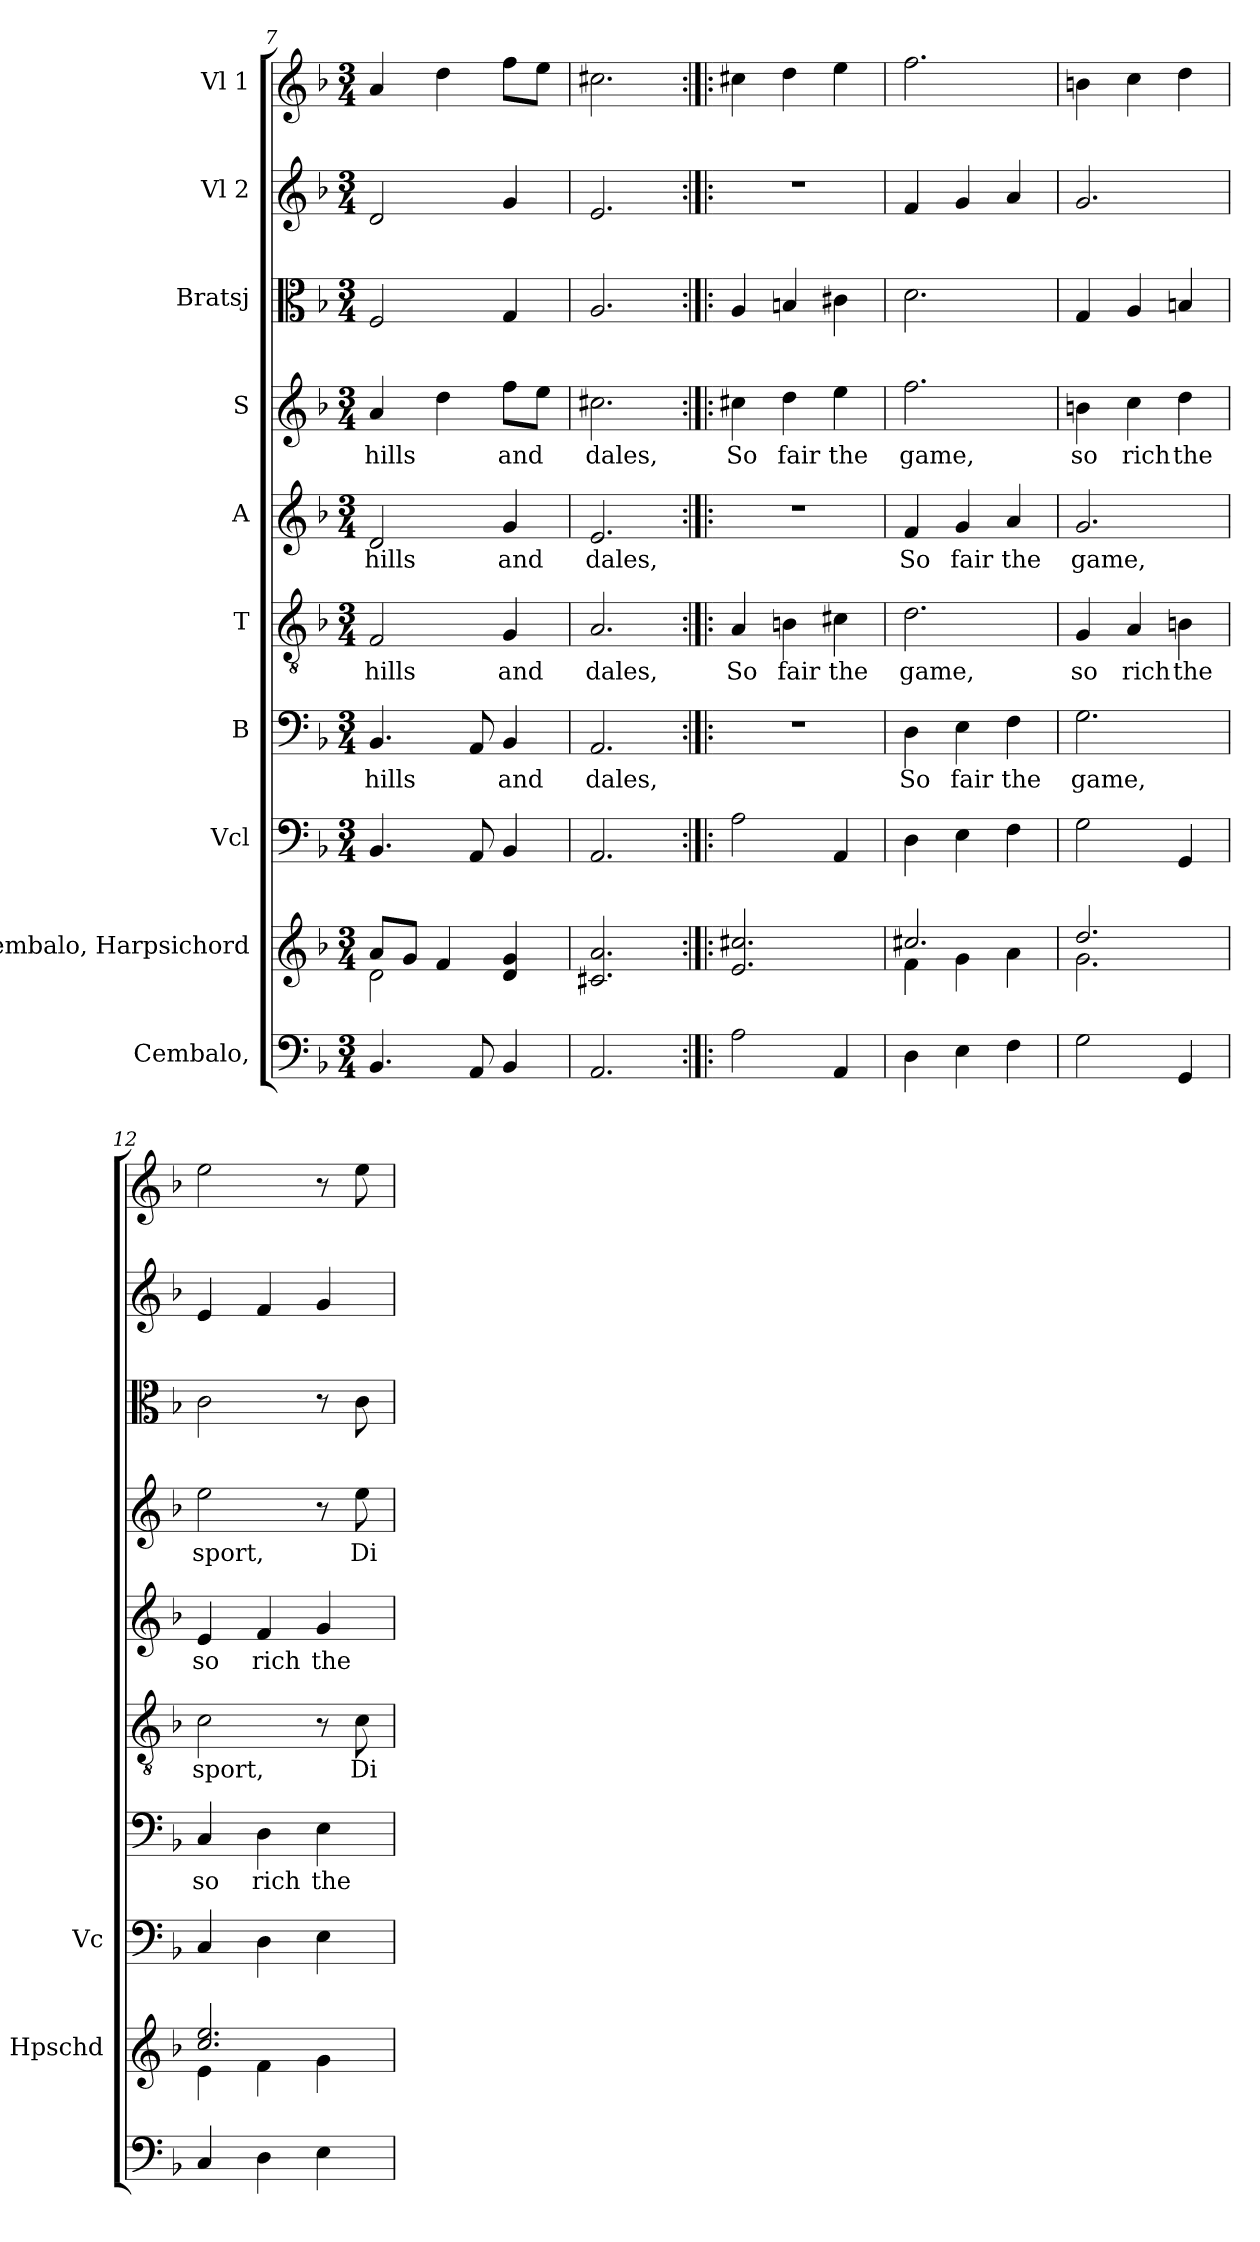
**kern	**kern	**kern	**kern	**text	**kern	**text	**kern	**text	**kern	**text	**kern	**kern	**kern
*part10	*part9	*part8	*part7	*part7	*part6	*part6	*part5	*part5	*part4	*part4	*part3	*part2	*part1
*staff10	*staff9	*staff8	*staff7	*staff7	*staff6	*staff6	*staff5	*staff5	*staff4	*staff4	*staff3	*staff2	*staff1
*I"Cembalo,	*I"Cembalo, Harpsichord	*I"Vcl	*I"B	*	*I"T	*	*I"A	*	*I"S	*	*I"Bratsj	*I"Vl 2	*I"Vl 1
*	*I'Hpschd	*I'Vc	*	*	*	*	*	*	*	*	*	*	*
!!LO:PB:g=z
*clefF4	*clefG2	*clefF4	*clefF4	*	*clefGv2	*	*clefG2	*	*clefG2	*	*clefC3	*clefG2	*clefG2
*k[b-]	*k[b-]	*k[b-]	*k[b-]	*	*k[b-]	*	*k[b-]	*	*k[b-]	*	*k[b-]	*k[b-]	*k[b-]
*M3/4	*M3/4	*M3/4	*M3/4	*	*M3/4	*	*M3/4	*	*M3/4	*	*M3/4	*M3/4	*M3/4
=7	=7	=7	=7	=7	=7	=7	=7	=7	=7	=7	=7	=7	=7
*	*^	*	*	*	*	*	*	*	*	*	*	*	*
!	!	!	!	!	!LO:LY:b	!	!LO:LY:b	!	!LO:LY:b	!	!LO:LY:b	!	!	!
4.BB-/	8a/L	2d\	4.BB-/	4.BB-/	hills	2F/	hills	2d/	hills	4a/	hills	2F/	2d/	4a/
.	8g/J	.	.	.	.	.	.	.	.	.	.	.	.	.
.	4f/	.	.	.	.	.	.	.	.	4dd\	.	.	.	4dd\
8AA/	.	.	8AA/	8AA/	.	.	.	.	.	.	.	.	.	.
!	!	!	!	!	!LO:LY:b	!	!LO:LY:b	!	!LO:LY:b	!	!LO:LY:b	!	!	!
4BB-/	4d/ 4g/	4ryy	4BB-/	4BB-/	and	4G/	and	4g/	and	8ff\L	and	4G/	4g/	8ff\L
.	.	.	.	.	.	.	.	.	.	8ee\J	.	.	.	8ee\J
*	*v	*v	*	*	*	*	*	*	*	*	*	*	*	*
=8	=8	=8	=8	=8	=8	=8	=8	=8	=8	=8	=8	=8	=8
!	!	!	!	!LO:LY:b	!	!LO:LY:b	!	!LO:LY:b	!	!LO:LY:b	!	!	!
2.AA/	2.c#X/ 2.a/	2.AA/	2.AA/	dales,	2.A/	dales,	2.e/	dales,	2.cc#X\	dales,	2.A/	2.e/	2.cc#X\
=9:|!|:	=9:|!|:	=9:|!|:	=9:|!|:	=9:|!|:	=9:|!|:	=9:|!|:	=9:|!|:	=9:|!|:	=9:|!|:	=9:|!|:	=9:|!|:	=9:|!|:	=9:|!|:
!	!	!	!	!	!	!LO:LY:b	!	!	!	!LO:LY:b	!	!	!
2A\	2.e/ 2.cc#X/	2A\	2.r	.	4A/	So	2.r	.	4cc#X\	So	4A/	2.r	4cc#X\
!	!	!	!	!	!	!LO:LY:b	!	!	!	!LO:LY:b	!	!	!
.	.	.	.	.	4Bn\	fair	.	.	4dd\	fair	4Bn/	.	4dd\
!	!	!	!	!	!	!LO:LY:b	!	!	!	!LO:LY:b	!	!	!
4AA/	.	4AA/	.	.	4c#X\	the	.	.	4ee\	the	4c#X\	.	4ee\
=10	=10	=10	=10	=10	=10	=10	=10	=10	=10	=10	=10	=10	=10
*	*^	*	*	*	*	*	*	*	*	*	*	*	*
!	!	!	!	!	!LO:LY:b	!	!LO:LY:b	!	!LO:LY:b	!	!LO:LY:b	!	!	!
4D\	2.cc#X/	4f\	4D\	4D\	So	2.d\	game,	4f/	So	2.ff\	game,	2.d\	4f/	2.ff\
!	!	!	!	!	!LO:LY:b	!	!	!	!LO:LY:b	!	!	!	!	!
4E\	.	4g\	4E\	4E\	fair	.	.	4g/	fair	.	.	.	4g/	.
!	!	!	!	!	!LO:LY:b	!	!	!	!LO:LY:b	!	!	!	!	!
4F\	.	4a\	4F\	4F\	the	.	.	4a/	the	.	.	.	4a/	.
=11	=11	=11	=11	=11	=11	=11	=11	=11	=11	=11	=11	=11	=11	=11
!	!	!	!	!	!LO:LY:b	!	!LO:LY:b	!	!LO:LY:b	!	!LO:LY:b	!	!	!
2G\	2.dd/	2.g\	2G\	2.G\	game,	4G/	so	2.g/	game,	4bn\	so	4G/	2.g/	4bn\
!	!	!	!	!	!	!	!LO:LY:b	!	!	!	!LO:LY:b	!	!	!
.	.	.	.	.	.	4A/	rich	.	.	4cc\	rich	4A/	.	4cc\
!	!	!	!	!	!	!	!LO:LY:b	!	!	!	!LO:LY:b	!	!	!
4GG/	.	.	4GG/	.	.	4Bn\	the	.	.	4dd\	the	4Bn/	.	4dd\
=12	=12	=12	=12	=12	=12	=12	=12	=12	=12	=12	=12	=12	=12	=12
!	!	!	!	!	!LO:LY:b	!	!LO:LY:b	!	!LO:LY:b	!	!LO:LY:b	!	!	!
4C/	2.cc/ 2.ee/	4e\	4C/	4C/	so	2c\	sport,	4e/	so	2ee\	sport,	2c\	4e/	2ee\
!	!	!	!	!	!LO:LY:b	!	!	!	!LO:LY:b	!	!	!	!	!
4D\	.	4f\	4D\	4D\	rich	.	.	4f/	rich	.	.	.	4f/	.
!	!	!	!	!	!LO:LY:b	!	!	!	!LO:LY:b	!	!	!	!	!
4E\	.	4g\	4E\	4E\	the	8r	.	4g/	the	8r	.	8r	4g/	8r
!	!	!	!	!	!	!	!LO:LY:b	!	!	!	!LO:LY:b	!	!	!
.	.	.	.	.	.	8c\	Di-	.	.	8ee\	Di-	8c\	.	8ee\
*	*v	*v	*	*	*	*	*	*	*	*	*	*	*	*
=	=	=	=	=	=	=	=	=	=	=	=	=	=
*-	*-	*-	*-	*-	*-	*-	*-	*-	*-	*-	*-	*-	*-
